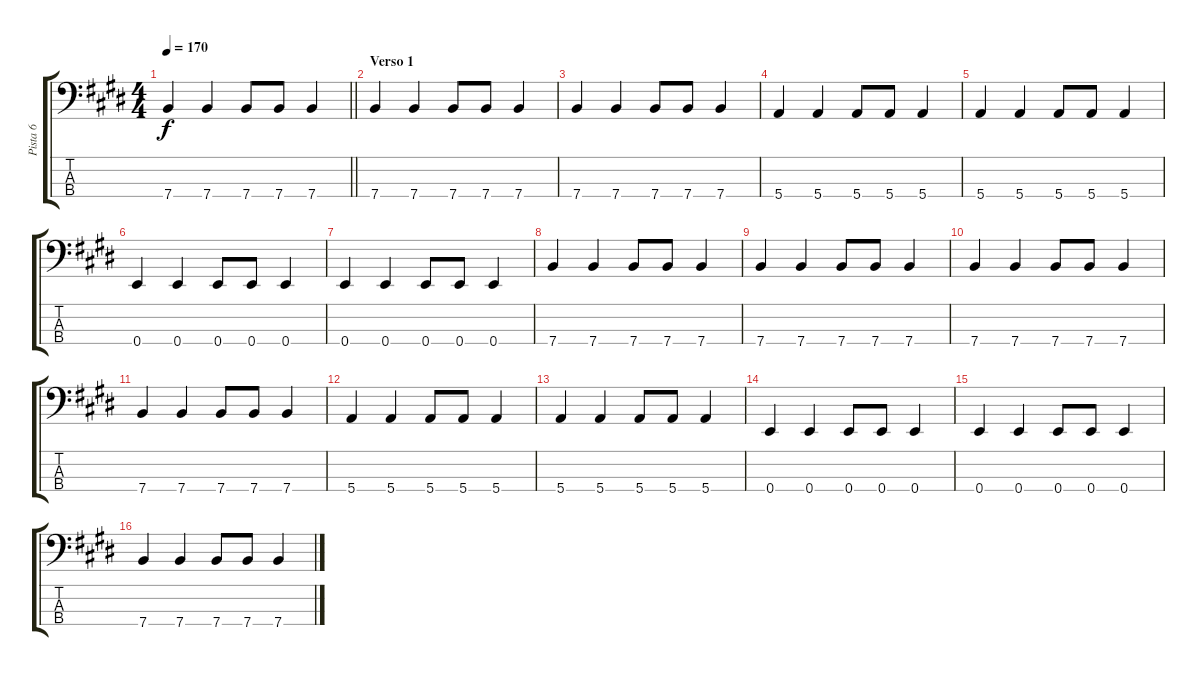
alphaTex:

\track ("Pista 6" "Pista 6") {instrument electricbassfinger}
\staff {score tabs}
\tuning (G2 D2 A1 E1) {hide}
\ts (4 4)
\tempo 170
\clef f4
\barLineRight lightlight
\ks e
7.4.4{dy f} 7.4.4 7.4.8 7.4.8 7.4.4 |
\section ("" "Verso 1")
7.4.4 7.4.4 7.4.8 7.4.8 7.4.4 |
7.4.4 7.4.4 7.4.8 7.4.8 7.4.4 |
5.4.4 5.4.4 5.4.8 5.4.8 5.4.4 |
5.4.4 5.4.4 5.4.8 5.4.8 5.4.4 |
0.4.4 0.4.4 0.4.8 0.4.8 0.4.4 |
0.4.4 0.4.4 0.4.8 0.4.8 0.4.4 |
7.4.4 7.4.4 7.4.8 7.4.8 7.4.4 |
7.4.4 7.4.4 7.4.8 7.4.8 7.4.4 |
7.4.4 7.4.4 7.4.8 7.4.8 7.4.4 |
7.4.4 7.4.4 7.4.8 7.4.8 7.4.4 |
5.4.4 5.4.4 5.4.8 5.4.8 5.4.4 |
5.4.4 5.4.4 5.4.8 5.4.8 5.4.4 |
0.4.4 0.4.4 0.4.8 0.4.8 0.4.4 |
0.4.4 0.4.4 0.4.8 0.4.8 0.4.4 |
7.4.4 7.4.4 7.4.8 7.4.8 7.4.4
